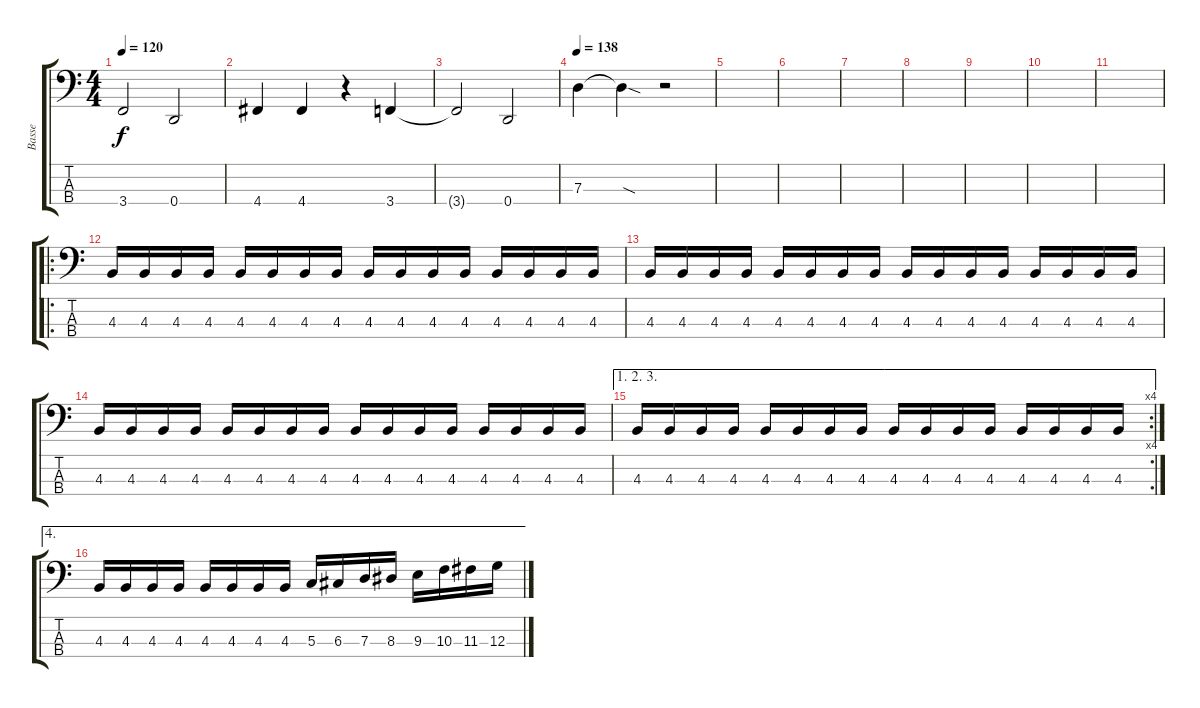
\track ("Basse" "Basse") {instrument electricbassfinger}
\staff {score tabs}
\tuning (F2 C2 G1 D1) {hide}
\ts (4 4)
\tempo 120
\clef f4
\ks c
3.4{t}.2{dy f} 0.4.2 |
4.4.4 4.4.4 r.4 3.4.4 |
3.4{t}.2 0.4.2 |
\tempo 138
7.3.4 7.3{sod t}.4 r.2 |
|
|
|
|
|
|
|
\ro
4.3.16 4.3.16 4.3.16 4.3.16 4.3.16 4.3.16 4.3.16 4.3.16 4.3.16 4.3.16 4.3.16 4.3.16 4.3.16 4.3.16 4.3.16 4.3.16 |
4.3.16 4.3.16 4.3.16 4.3.16 4.3.16 4.3.16 4.3.16 4.3.16 4.3.16 4.3.16 4.3.16 4.3.16 4.3.16 4.3.16 4.3.16 4.3.16 |
4.3.16 4.3.16 4.3.16 4.3.16 4.3.16 4.3.16 4.3.16 4.3.16 4.3.16 4.3.16 4.3.16 4.3.16 4.3.16 4.3.16 4.3.16 4.3.16 |
\ae (1 2 3)
\rc 4
4.3.16 4.3.16 4.3.16 4.3.16 4.3.16 4.3.16 4.3.16 4.3.16 4.3.16 4.3.16 4.3.16 4.3.16 4.3.16 4.3.16 4.3.16 4.3.16 |
\ae 4
4.3.16 4.3.16 4.3.16 4.3.16 4.3.16 4.3.16 4.3.16 4.3.16 5.3.16 6.3.16 7.3.16 8.3.16 9.3.16 10.3.16 11.3.16 12.3.16
